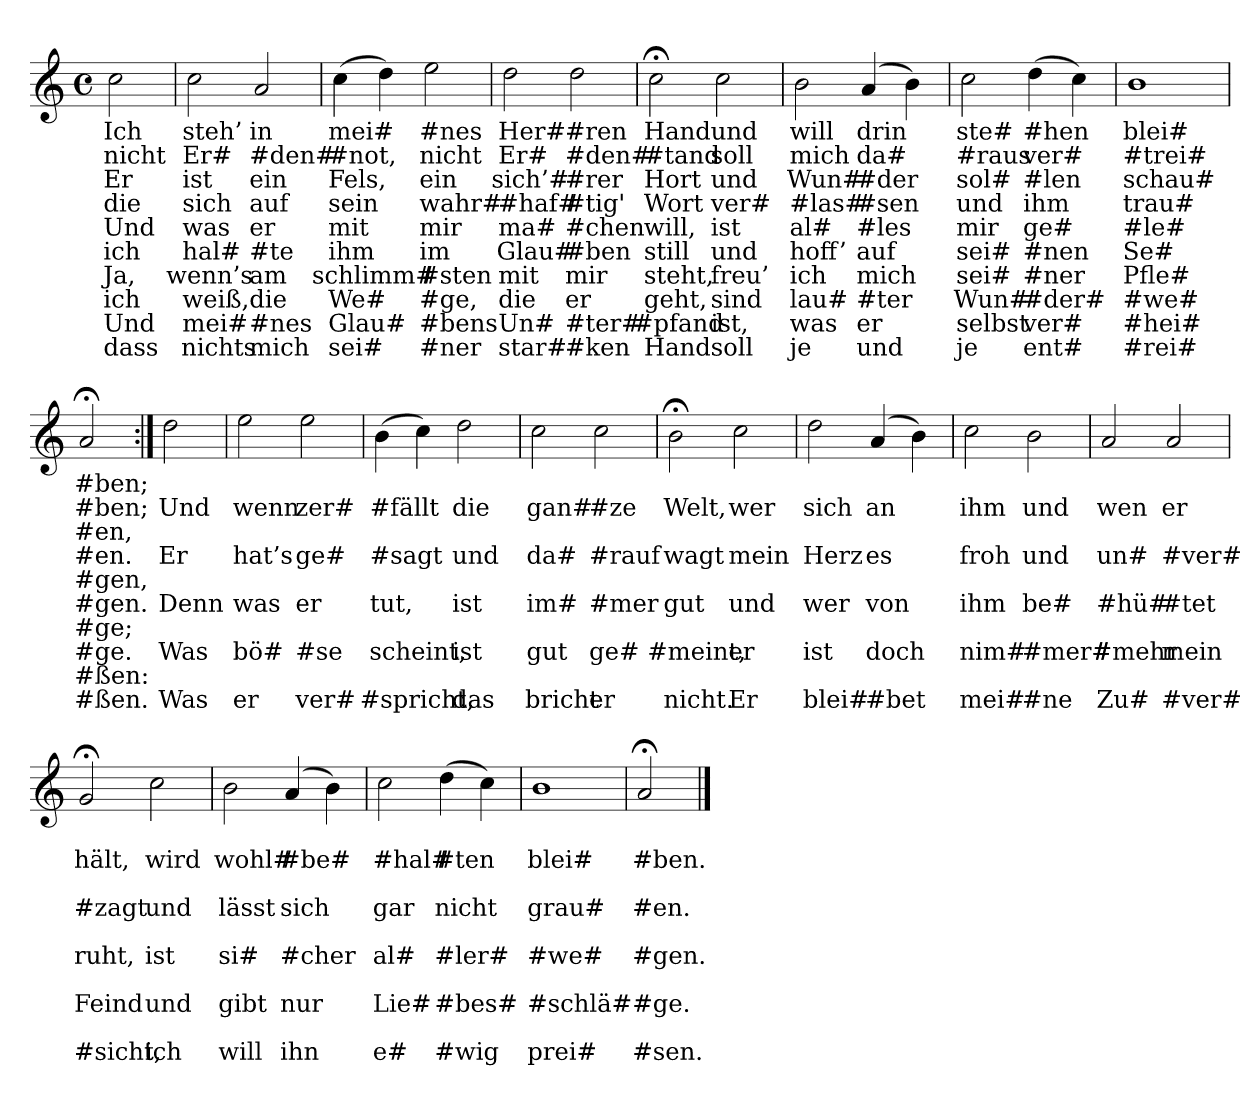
**kern	**text	**text	**text	**text	**text	**text	**text	**text	**text	**text
*part1	*part1	*part1	*part1	*part1	*part1	*part1	*part1	*part1	*part1	*part1
*staff1	*staff1	*staff1	*staff1	*staff1	*staff1	*staff1	*staff1	*staff1	*staff1	*staff1
*clefG2	*	*	*	*	*	*	*	*	*	*
*M4/4	*	*	*	*	*	*	*	*	*	*
*met(c)	*	*	*	*	*	*	*	*	*	*
=	=	=	=	=	=	=	=	=	=	=
2cc	Ich	nicht	Er	die	Und	ich	Ja,	ich	Und	dass
=	=	=	=	=	=	=	=	=	=	=
2cc	steh’	Er#	ist	sich	was	hal#	wenn’s	weiß,	mei#	nichts
2a	in	#den#	ein	auf	er	#te	am	die	#nes	mich
=	=	=	=	=	=	=	=	=	=	=
(4cc	mei#	#not,	Fels,	sein	mit	ihm	schlimm#	We#	Glau#	sei#
4dd)	.	.	.	.	.	.	.	.	.	.
2ee	#nes	nicht	ein	wahr#	mir	im	#sten	#ge,	#bens	#ner
=	=	=	=	=	=	=	=	=	=	=
2dd	Her#	Er#	sich’#	#haf#	ma#	Glau#	mit	die	Un#	star#
2dd	#ren	#den#	#rer	#tig'	#chen	#ben	mir	er	#ter#	#ken
=	=	=	=	=	=	=	=	=	=	=
2cc;<	Hand	#tand	Hort	Wort	will,	still	steht,	geht,	#pfand	Hand
2cc	und	soll	und	ver#	ist	und	freu’	sind	ist,	soll
=	=	=	=	=	=	=	=	=	=	=
2b	will	mich	Wun#	#las#	al#	hoff’	ich	lau#	was	je
(4a	drin	da#	#der	#sen	#les	auf	mich	#ter	er	und
4b)	.	.	.	.	.	.	.	.	.	.
=	=	=	=	=	=	=	=	=	=	=
2cc	ste#	#raus	sol#	und	mir	sei#	sei#	Wun#	selbst	je
(4dd	#hen	ver#	#len	ihm	ge#	#nen	#ner	#der#	ver#	ent#
4cc)	.	.	.	.	.	.	.	.	.	.
=	=	=	=	=	=	=	=	=	=	=
1b	blei#	#trei#	schau#	trau#	#le#	Se#	Pfle#	#we#	#hei#	#rei#
=	=	=	=	=	=	=	=	=	=	=
2a;<	#ben;	#ben;	#en,	#en.	#gen,	#gen.	#ge;	#ge.	#ßen:	#ßen.
=:|!	=:|!	=:|!	=:|!	=:|!	=:|!	=:|!	=:|!	=:|!	=:|!	=:|!
2dd	.	Und	.	Er	.	Denn	.	Was	.	Was
=	=	=	=	=	=	=	=	=	=	=
2ee	.	wenn	.	hat’s	.	was	.	bö#	.	er
2ee	.	zer#	.	ge#	.	er	.	#se	.	ver#
=	=	=	=	=	=	=	=	=	=	=
(4b	.	#fällt	.	#sagt	.	tut,	.	scheint,	.	#spricht,
4cc)	.	.	.	.	.	.	.	.	.	.
2dd	.	die	.	und	.	ist	.	ist	.	das
=	=	=	=	=	=	=	=	=	=	=
2cc	.	gan#	.	da#	.	im#	.	gut	.	bricht
2cc	.	#ze	.	#rauf	.	#mer	.	ge#	.	er
=	=	=	=	=	=	=	=	=	=	=
2b;<	.	Welt,	.	wagt	.	gut	.	#meint,	.	nicht.
2cc	.	wer	.	mein	.	und	.	er	.	Er
=	=	=	=	=	=	=	=	=	=	=
2dd	.	sich	.	Herz	.	wer	.	ist	.	blei#
(4a	.	an	.	es	.	von	.	doch	.	#bet
4b)	.	.	.	.	.	.	.	.	.	.
=	=	=	=	=	=	=	=	=	=	=
2cc	.	ihm	.	froh	.	ihm	.	nim#	.	mei#
2b	.	und	.	und	.	be#	.	#mer#	.	#ne
=	=	=	=	=	=	=	=	=	=	=
2a	.	wen	.	un#	.	#hü#	.	#mehr	.	Zu#
2a	.	er	.	#ver#	.	#tet	.	mein	.	#ver#
=	=	=	=	=	=	=	=	=	=	=
2g;<	.	hält,	.	#zagt	.	ruht,	.	Feind	.	#sicht,
2cc	.	wird	.	und	.	ist	.	und	.	ich
=	=	=	=	=	=	=	=	=	=	=
2b	.	wohl#	.	lässt	.	si#	.	gibt	.	will
(4a	.	#be#	.	sich	.	#cher	.	nur	.	ihn
4b)	.	.	.	.	.	.	.	.	.	.
=	=	=	=	=	=	=	=	=	=	=
2cc	.	#hal#	.	gar	.	al#	.	Lie#	.	e#
(4dd	.	#ten	.	nicht	.	#ler#	.	#bes#	.	#wig
4cc)	.	.	.	.	.	.	.	.	.	.
=	=	=	=	=	=	=	=	=	=	=
1b	.	blei#	.	grau#	.	#we#	.	#schlä#	.	prei#
=	=	=	=	=	=	=	=	=	=	=
2a;<	.	#ben.	.	#en.	.	#gen.	.	#ge.	.	#sen.
==	==	==	==	==	==	==	==	==	==	==
*-	*-	*-	*-	*-	*-	*-	*-	*-	*-	*-
